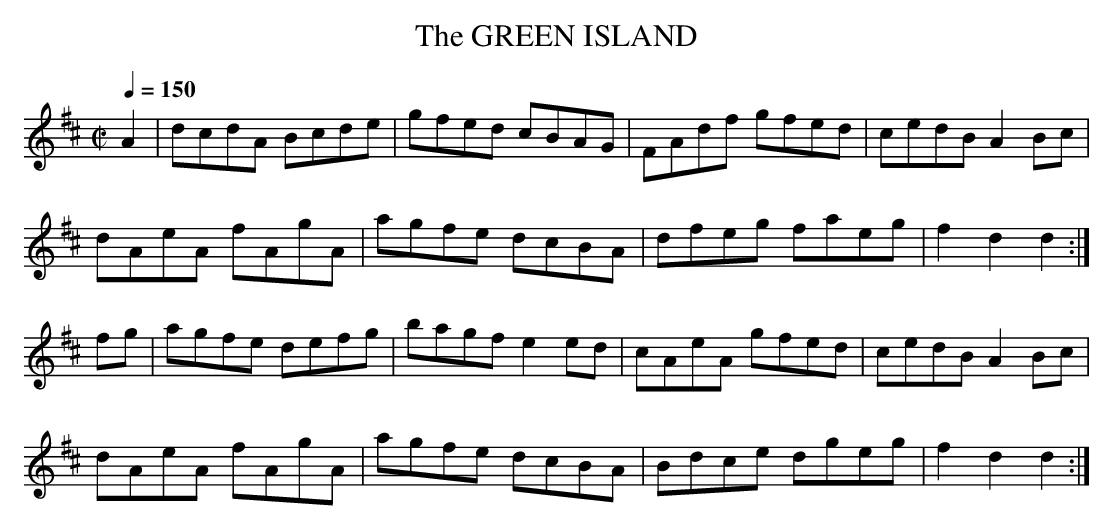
X:1
T:GREEN ISLAND, The
Q:1/4=150
M:C|
L:1/8
K:D
A2|dcdA Bcde|gfed cBAG|FAdf gfed|cedB A2Bc|
dAeA fAgA|agfe dcBA|dfeg faeg|f2d2d2:|
fg|agfe defg|bagf e2ed|cAeA gfed|cedB A2Bc|
dAeA fAgA|agfe dcBA|Bdce dgeg|f2d2d2:|
